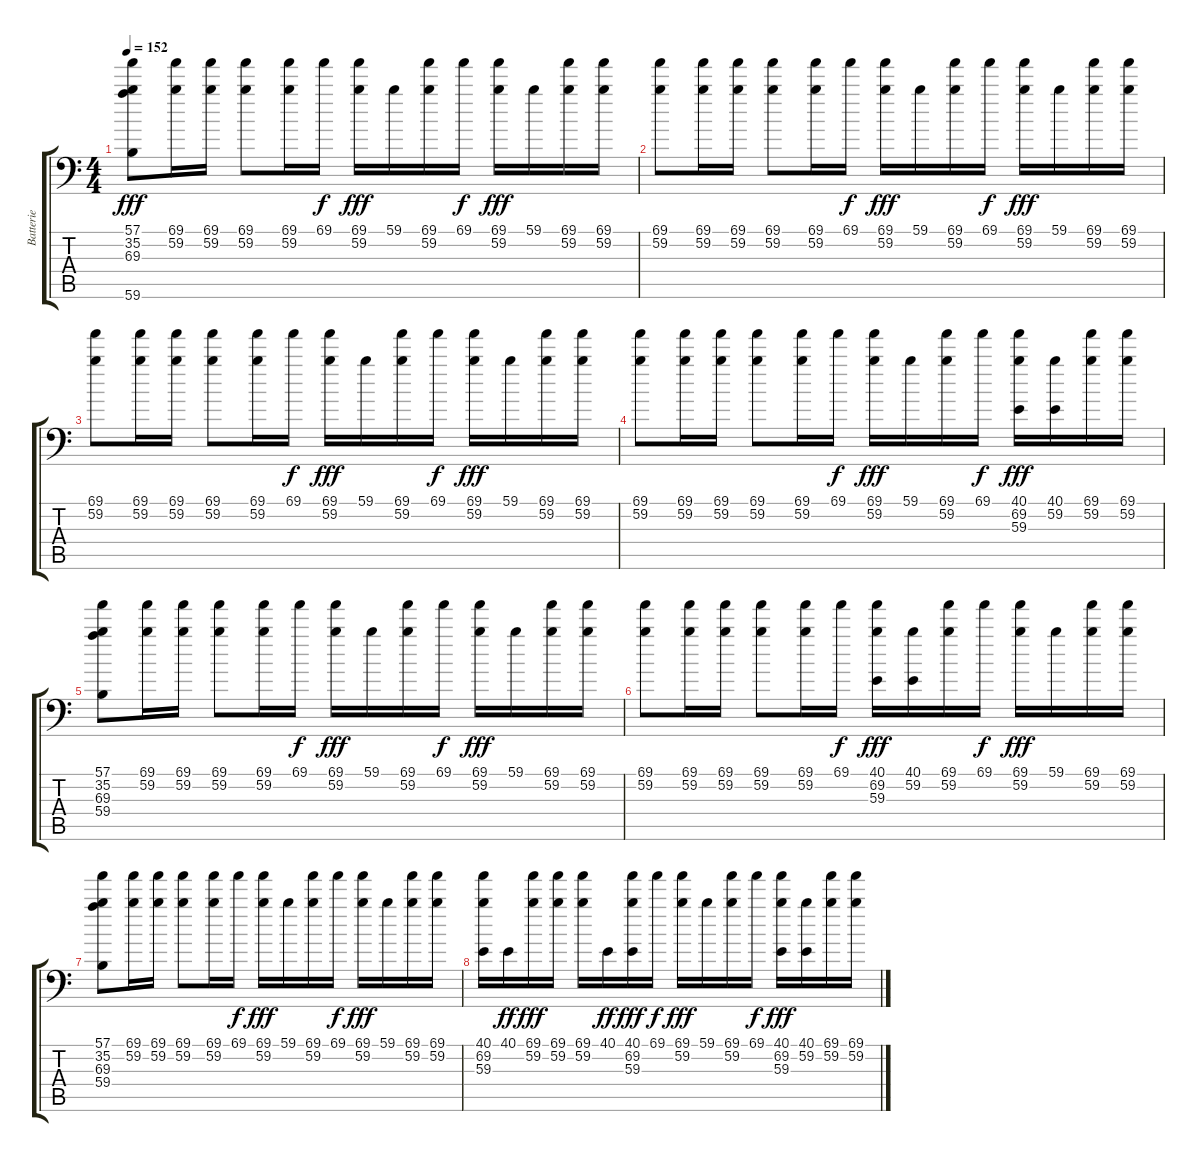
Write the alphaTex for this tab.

\track ("Batterie" "Batterie") {instrument acousticgrandpiano}
\staff {score tabs}
\tuning (C-1 C-1 C-1 C-1 C-1 C-1) {hide}
\ts (4 4)
\tempo 152
\clef f4
\ks c
(57.1 35.2 69.3 59.6).8{dy fff} (69.1 59.2).16 (69.1 59.2).16 (69.1 59.2).8 (69.1 59.2).16 69.1.16{dy f} (69.1 59.2).16{dy fff} 59.1.16 (69.1 59.2).16 69.1.16{dy f} (69.1 59.2).16{dy fff} 59.1.16 (69.1 59.2).16 (69.1 59.2).16 |
(69.1 59.2).8 (69.1 59.2).16 (69.1 59.2).16 (69.1 59.2).8 (69.1 59.2).16 69.1.16{dy f} (69.1 59.2).16{dy fff} 59.1.16 (69.1 59.2).16 69.1.16{dy f} (69.1 59.2).16{dy fff} 59.1.16 (69.1 59.2).16 (69.1 59.2).16 |
(69.1 59.2).8 (69.1 59.2).16 (69.1 59.2).16 (69.1 59.2).8 (69.1 59.2).16 69.1.16{dy f} (69.1 59.2).16{dy fff} 59.1.16 (69.1 59.2).16 69.1.16{dy f} (69.1 59.2).16{dy fff} 59.1.16 (69.1 59.2).16 (69.1 59.2).16 |
(69.1 59.2).8 (69.1 59.2).16 (69.1 59.2).16 (69.1 59.2).8 (69.1 59.2).16 69.1.16{dy f} (69.1 59.2).16{dy fff} 59.1.16 (69.1 59.2).16 69.1.16{dy f} (40.1 69.2 59.3).16{dy fff} (40.1 59.2).16 (69.1 59.2).16 (69.1 59.2).16 |
(57.1 35.2 69.3 59.4).8 (69.1 59.2).16 (69.1 59.2).16 (69.1 59.2).8 (69.1 59.2).16 69.1.16{dy f} (69.1 59.2).16{dy fff} 59.1.16 (69.1 59.2).16 69.1.16{dy f} (69.1 59.2).16{dy fff} 59.1.16 (69.1 59.2).16 (69.1 59.2).16 |
(69.1 59.2).8 (69.1 59.2).16 (69.1 59.2).16 (69.1 59.2).8 (69.1 59.2).16 69.1.16{dy f} (40.1 69.2 59.3).16{dy fff} (40.1 59.2).16 (69.1 59.2).16 69.1.16{dy f} (69.1 59.2).16{dy fff} 59.1.16 (69.1 59.2).16 (69.1 59.2).16 |
(57.1 35.2 69.3 59.4).8 (69.1 59.2).16 (69.1 59.2).16 (69.1 59.2).8 (69.1 59.2).16 69.1.16{dy f} (69.1 59.2).16{dy fff} 59.1.16 (69.1 59.2).16 69.1.16{dy f} (69.1 59.2).16{dy fff} 59.1.16 (69.1 59.2).16 (69.1 59.2).16 |
(40.1 69.2 59.3).16 40.1.16{dy ff} (69.1 59.2).16{dy fff} (69.1 59.2).16 (69.1 59.2).16 40.1.16{dy ff} (40.1 69.2 59.3).16{dy fff} 69.1.16{dy f} (69.1 59.2).16{dy fff} 59.1.16 (69.1 59.2).16 69.1.16{dy f} (40.1 69.2 59.3).16{dy fff} (40.1 59.2).16 (69.1 59.2).16 (69.1 59.2).16
